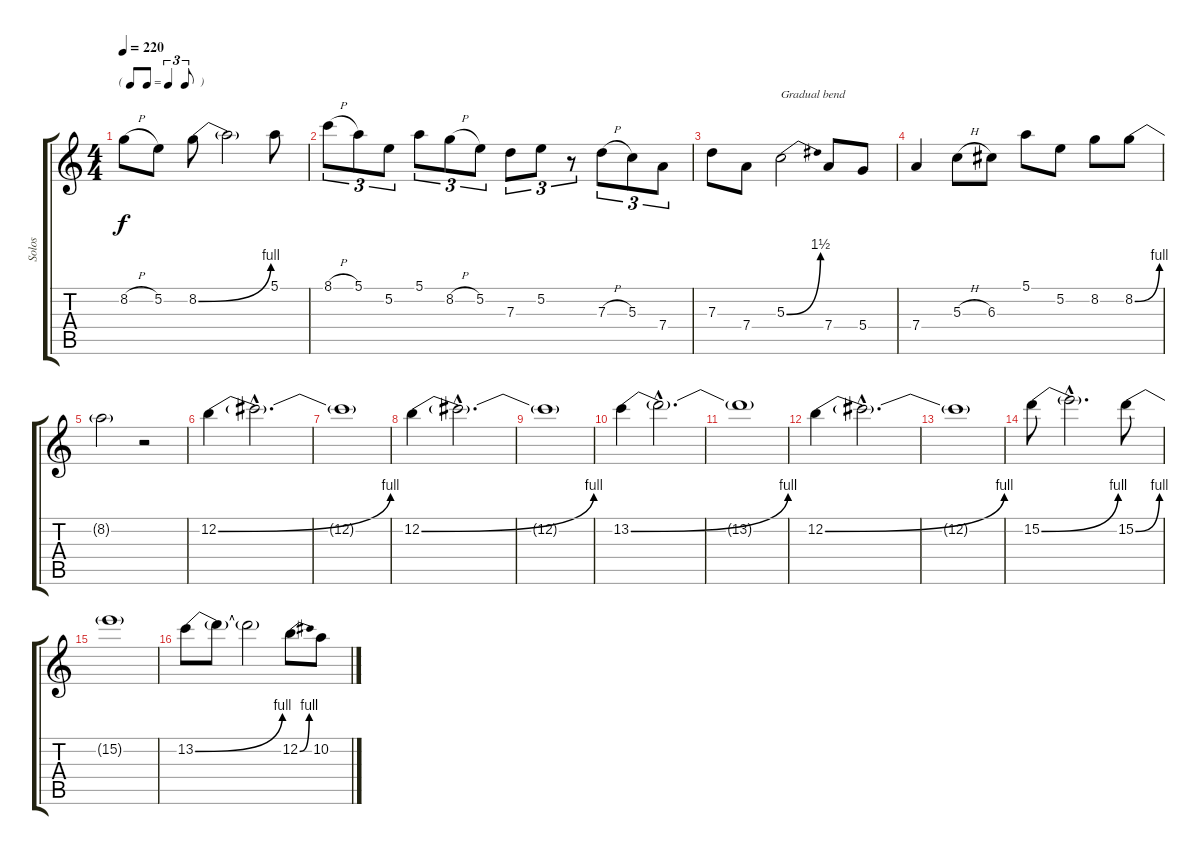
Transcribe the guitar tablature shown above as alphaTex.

\track ("Solos" "Solos") {instrument distortionguitar}
\staff {score tabs}
\tuning (E4 B3 G3 D3 A2 E2) {hide}
\ts (4 4)
\tf triplet8th
\tempo 220
\clef g2
\ks c
8.2{h}.8{dy f} 5.2.8 8.2{be (bend 0 0 60 4)}.8 8.2{t}.2 5.1.8 |
8.1{h}.8{tu (3 2)} 5.1.8{tu (3 2)} 5.2.8{tu (3 2)} 5.1.8{tu (3 2)} 8.2{h}.8{tu (3 2)} 5.2.8{tu (3 2)} 7.3.8{tu (3 2)} 5.2.8{tu (3 2)} r.8{tu (3 2)} 7.3{h}.8{tu (3 2)} 5.3.8{tu (3 2)} 7.4.8{tu (3 2)} |
7.3.8 7.4.8 5.3{be (bend 0 0 60 6)}.2{txt "Gradual bend"} 7.4.8 5.4.8 |
7.4.4 5.3{h}.8 6.3.8 5.1.8 5.2.8 8.2.8 8.2{be (bend 0 0 60 4)}.8 |
8.2{t}.2 r.2 |
12.2{be (bend 0 0 60 4)}.4 12.2{hac t}.2{d} |
12.2{t}.1 |
12.2{be (bend 0 0 60 4)}.4 12.2{hac t}.2{d} |
12.2{t}.1 |
13.2{be (bend 0 0 60 4)}.4 13.2{hac t}.2{d} |
13.2{t}.1 |
12.2{be (bend 0 0 60 4)}.4 12.2{hac t}.2{d} |
12.2{t}.1 |
15.2{be (bend 0 0 60 4)}.8 15.2{hac t}.2{d} 15.2{be (bend 0 0 60 4)}.8 |
15.2{t}.1 |
13.2{be (bend 0 0 60 4)}.8 13.2{t}.8 13.2{t}.2 12.2{be (bend 0 0 60 4)}.8 10.2.8
